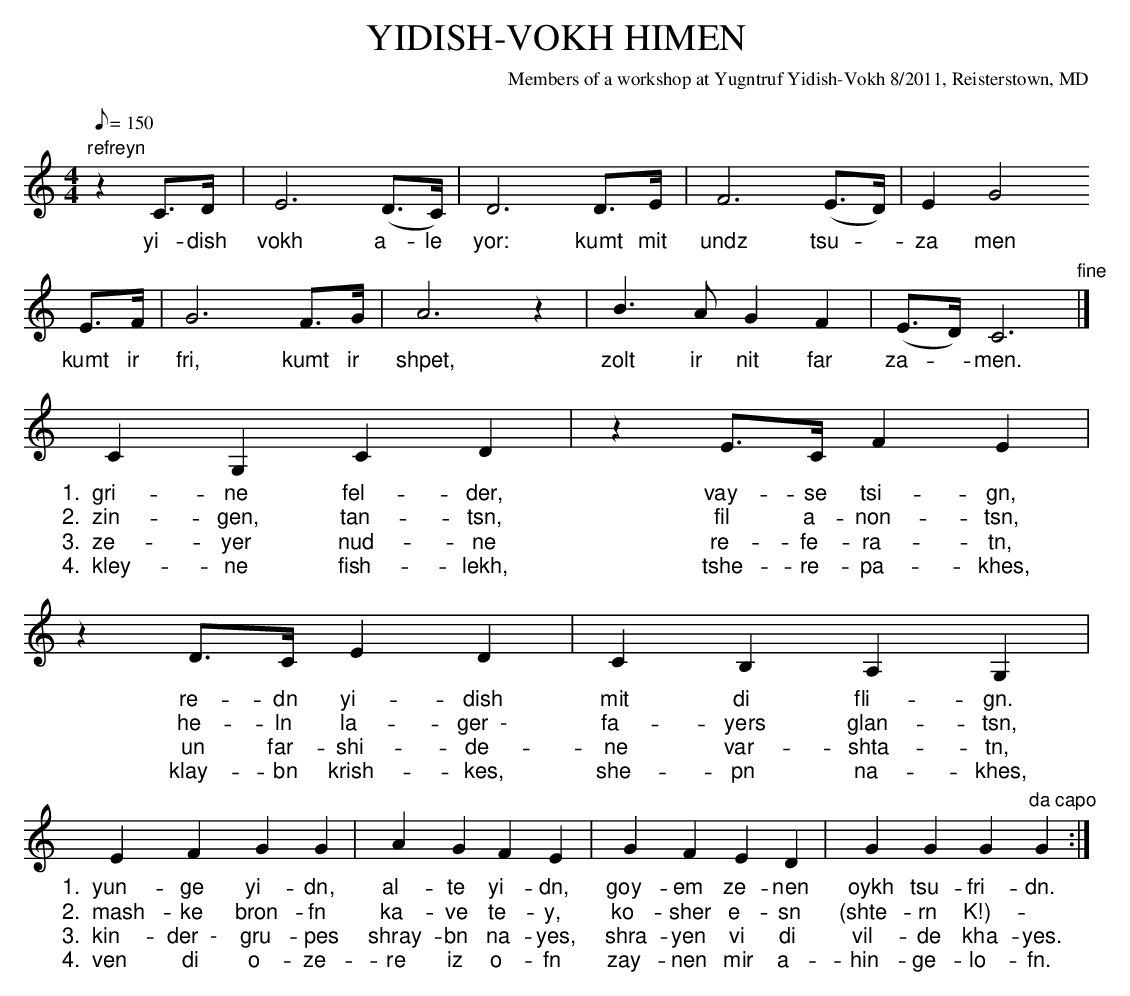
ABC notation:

X:1
T:yidish-vokh himen
C:Members of a workshop at Yugntruf Yidish-Vokh 8/2011, Reisterstown, MD
M:4/4
K:C
Q:150
L:1/8
      "refreyn" z2 C>D | E6 (D>C) | D6 D>E | F6 (E>D)| E2 G4
w:yi-dish vokh a-le yor: kumt mit undz tsu-~-za men
E>F | G6 F>G | A6 z2 | B2>A2 G2 F2 | (E>D) C6 "fine" |]
w:kumt ir fri, kumt ir shpet, zolt ir nit far za-~-men.
C2G,2C2D2 | z2 E>C F2E2 | z2 D>C E2 D2 | C2B,2A,2G,2 |
w:1.~~gri-ne fel-der, vay-se tsi-gn, re-dn yi-dish mit di fli-gn.
w:2.~~zin-gen, tan-tsn, fil a-non-tsn, he-ln la-ger~~\- fa-yers glan-tsn,
w:3.~~ze-yer nud-ne re-fe-ra-tn, un far-shi-de-ne var-shta-tn,
w:4.~~kley-ne fish-lekh, tshe-re-pa-khes, klay-bn krish-kes, she-pn na-khes,
E2F2G2G2 | A2G2F2E2 | G2F2E2D2 | G2 G2 G2 "da capo" G2 :|
w:1.~~yun-ge yi-dn, al-te yi-dn, goy-em ze-nen oykh tsu-fri-dn.
w:2.~~mash-ke bron-fn ka-ve te-y, ko-sher e-sn (shte-rn K!)-~
w:3.~~kin-der~~\- gru-pes shray-bn na-yes, shra-yen vi di vil-de kha-yes.
w:4.~~ven di o-ze-re iz o-fn zay-nen mir a-hin-ge-lo-fn.
